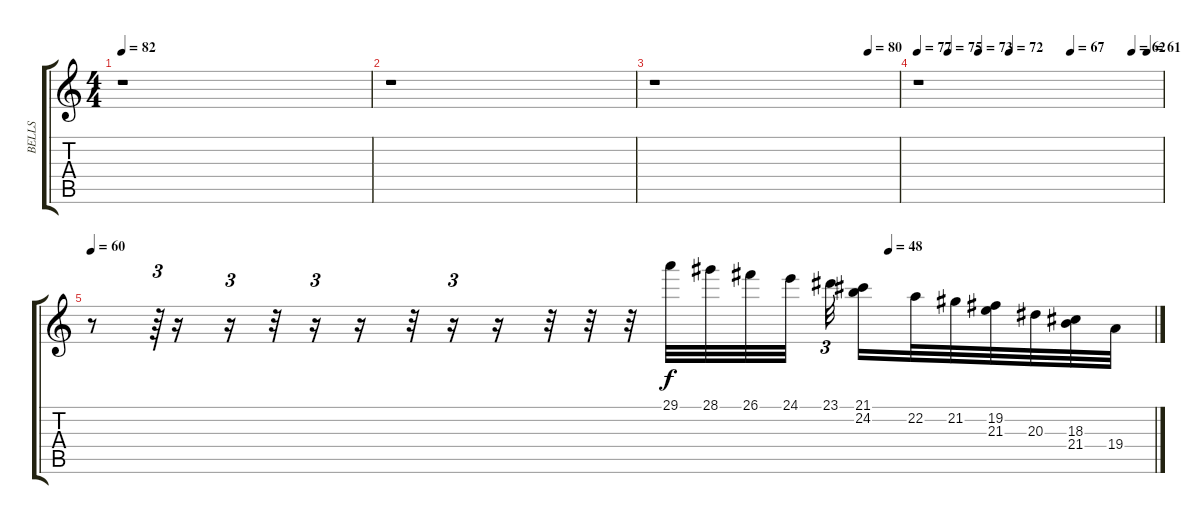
\track ("BELLS" "BELLS") {instrument tubularbells}
\staff {score tabs}
\tuning (E4 B3 G3 D3 A2 E2) {hide}
\ts (4 4)
\tempo 82
\clef g2
\ks c
r.1{dy f} |
r.1 |
\tempo (80 0.875)
r.1 |
\tempo 77
\tempo (75 0.125)
\tempo (73 0.25)
\tempo (72 0.375)
\tempo (67 0.625)
\tempo (62 0.875)
\tempo (61 0.9375)
r.1 |
\tempo 60
\tempo (48 0.75)
r.8 r.64{tu (3 2)} r.16 r.16{tu (3 2)} r.32 r.16{tu (3 2)} r.16 r.32 r.16{tu (3 2)} r.16 r.32 r.32 r.32 29.1.32 28.1.32 26.1.32 24.1.32 23.1.32{tu (3 2)} (21.1 24.2).16 22.2.32 21.2.32 (19.2 21.3).32 20.3.32 (18.3 21.4).32 19.4.32
